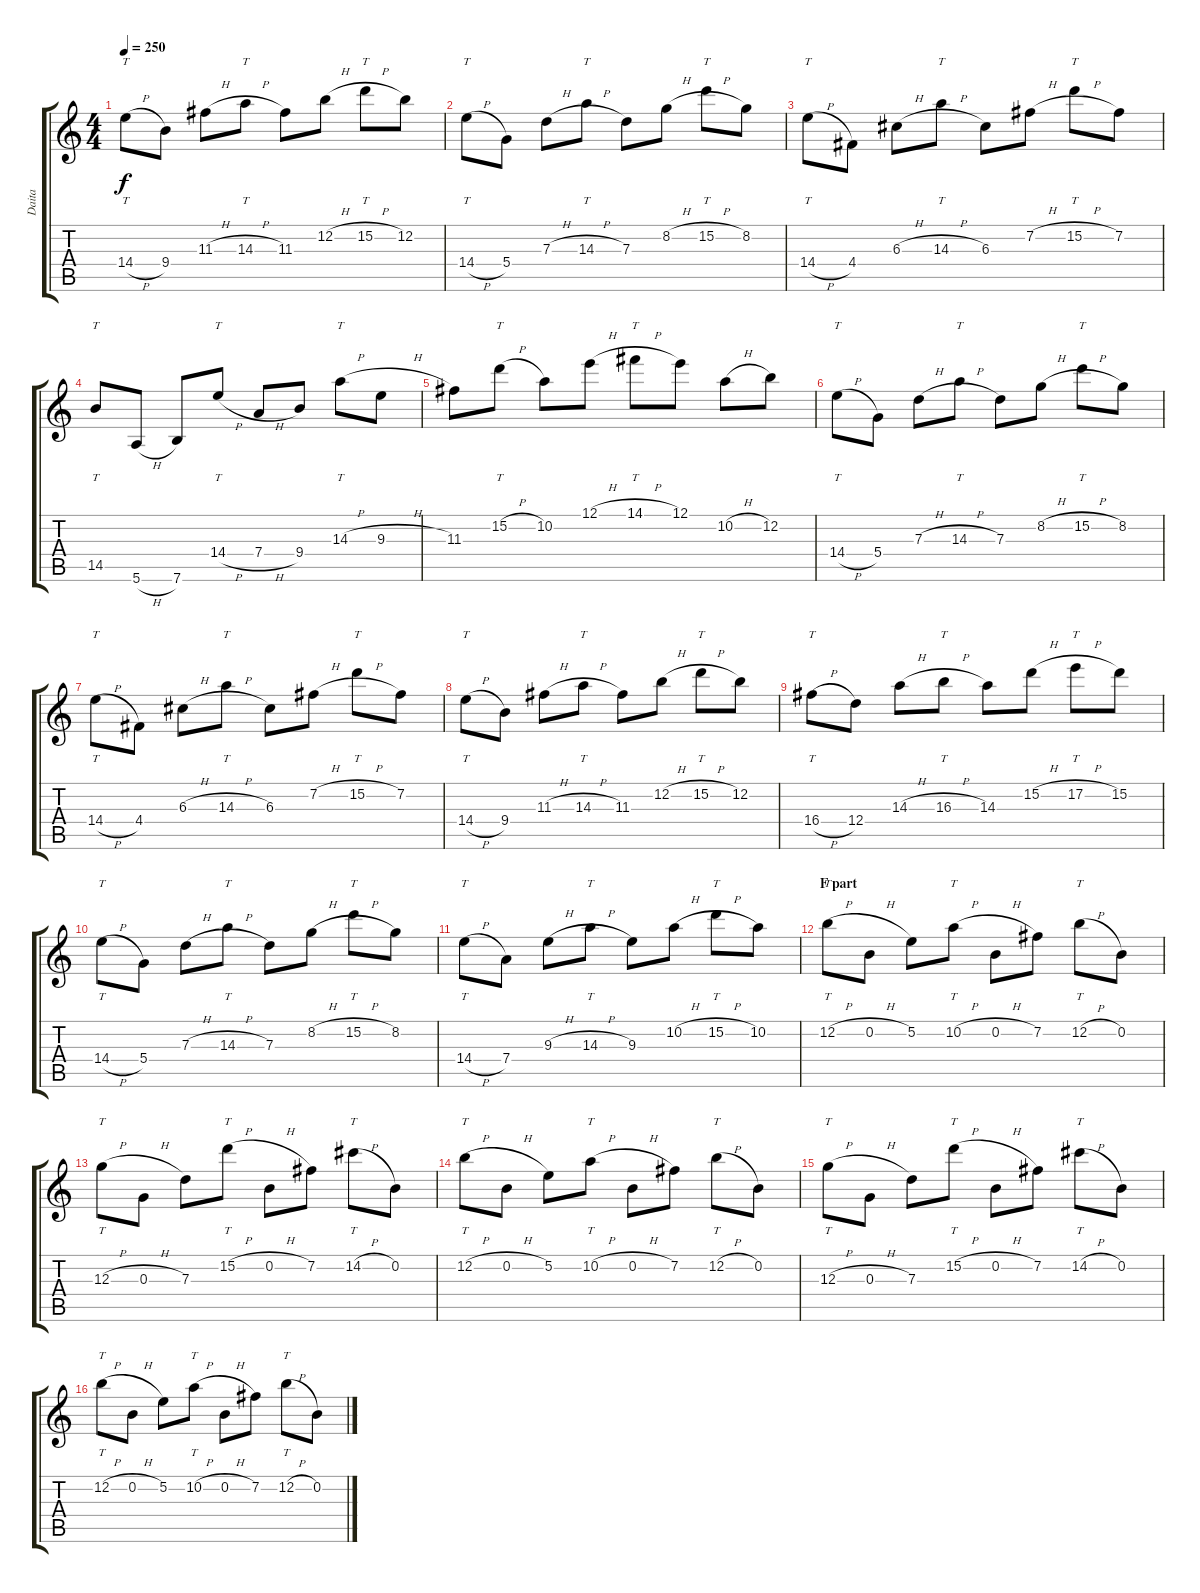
\track ("Daita" "Daita") {instrument distortionguitar}
\staff {score tabs}
\tuning (E4 B3 G3 D3 A2 E2) {hide}
\ts (4 4)
\tempo 250
\clef g2
\ks c
14.4{h}.8{tt dy f} 9.4.8 11.3{h}.8 14.3{h}.8{tt} 11.3.8 12.2{h}.8 15.2{h}.8{tt} 12.2.8 |
14.4{h}.8{tt} 5.4.8 7.3{h}.8 14.3{h}.8{tt} 7.3.8 8.2{h}.8 15.2{h}.8{tt} 8.2.8 |
14.4{h}.8{tt} 4.4.8 6.3{h}.8 14.3{h}.8{tt} 6.3.8 7.2{h}.8 15.2{h}.8{tt} 7.2.8 |
14.5.8{tt} 5.6{h}.8 7.6.8 14.4{h}.8{tt} 7.4{h}.8 9.4.8 14.3{h}.8{tt} 9.3{h}.8 |
11.3.8 15.2{h}.8{tt} 10.2.8 12.1{h}.8 14.1{h}.8{tt} 12.1.8 10.2{h}.8 12.2.8 |
14.4{h}.8{tt} 5.4.8 7.3{h}.8 14.3{h}.8{tt} 7.3.8 8.2{h}.8 15.2{h}.8{tt} 8.2.8 |
14.4{h}.8{tt} 4.4.8 6.3{h}.8 14.3{h}.8{tt} 6.3.8 7.2{h}.8 15.2{h}.8{tt} 7.2.8 |
14.4{h}.8{tt} 9.4.8 11.3{h}.8 14.3{h}.8{tt} 11.3.8 12.2{h}.8 15.2{h}.8{tt} 12.2.8 |
16.4{h}.8{tt} 12.4.8 14.3{h}.8 16.3{h}.8{tt} 14.3.8 15.2{h}.8 17.2{h}.8{tt} 15.2.8 |
14.4{h}.8{tt} 5.4.8 7.3{h}.8 14.3{h}.8{tt} 7.3.8 8.2{h}.8 15.2{h}.8{tt} 8.2.8 |
14.4{h}.8{tt} 7.4.8 9.3{h}.8 14.3{h}.8{tt} 9.3.8 10.2{h}.8 15.2{h}.8{tt} 10.2.8 |
\section ("" "F part")
12.2{h}.8{tt} 0.2{h}.8 5.2.8 10.2{h}.8{tt} 0.2{h}.8 7.2.8 12.2{h}.8{tt} 0.2.8 |
12.3{h}.8{tt} 0.3{h}.8 7.3.8 15.2{h}.8{tt} 0.2{h}.8 7.2.8 14.2{h}.8{tt} 0.2.8 |
12.2{h}.8{tt} 0.2{h}.8 5.2.8 10.2{h}.8{tt} 0.2{h}.8 7.2.8 12.2{h}.8{tt} 0.2.8 |
12.3{h}.8{tt} 0.3{h}.8 7.3.8 15.2{h}.8{tt} 0.2{h}.8 7.2.8 14.2{h}.8{tt} 0.2.8 |
12.2{h}.8{tt} 0.2{h}.8 5.2.8 10.2{h}.8{tt} 0.2{h}.8 7.2.8 12.2{h}.8{tt} 0.2.8
